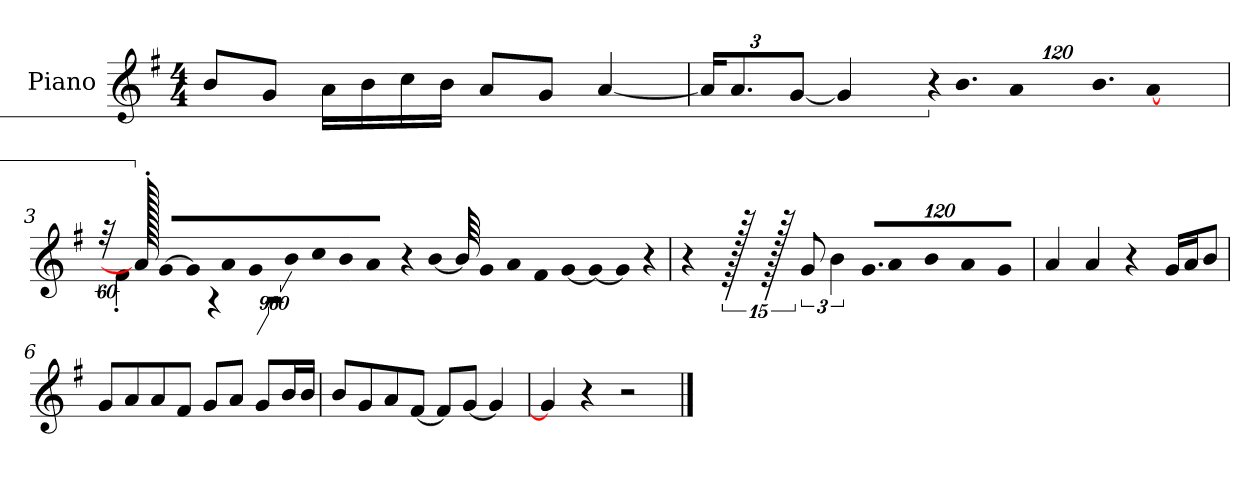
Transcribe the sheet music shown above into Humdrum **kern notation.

**kern
*part1
*staff1
*I"Piano
*I'P-no
*clefG2
*k[f#]
*M4/4
*MM90
=1
8b/L
8g/J
16a\LL
16b\
16cc\
16b\JJ
8a/L
8g/J
[4a/
=2
*Xbrackettup
24a/KL]
12.a/
[12g/J
4g/]
*brackettup
!LO:N:vis=32
640%23r
!LO:N:vis=16.
960%103b/KL
!LO:N:vis=8
960%137a/
!LO:N:vis=16.
960%103b/L
[384%41a/J
=3
!LO:N:vis=32
*^
1920%53r	1920ryy
.	4f#'\
1920a'/]	.
!LO:N:vis=32	!
[1920%53g/KKL	.
!LO:N:vis=8	!
640%71g/]	.
!LO:N:vis=16	!
1920%107a/L	.
!LO:N:vis=16	!
1920%107g/	.
.	4r
!LO:N:vis=16	!
1920%107b/	.
!LO:N:vis=16	!
1920%107cc/	.
!LO:N:vis=32	!
1920%53b/K	.
!LO:N:vis=16	!
1920%107a/JJ	.
!LO:N:vis=32	!
1920%53r	.
[1920%53b/KLL	1920%959r
120b/KLL]	.
!LO:N:vis=16	!
1920%137g/	.
!LO:N:vis=32	!
640%23a/K	.
!LO:N:vis=16	!
1920%137f#/	.
!LO:N:vis=16	!
[1920%137g/J	.
!LO:N:vis=8	!
960%137g/_	.
!LO:N:vis=32	!
640%23g/Jkk]	.
480%17r	.
.	1920ryy
*v	*v
!!LO:LB:g=z
=4
4r
1920r
1920r
12g/
6b\
*Xbrackettup
!LO:N:vis=16.
960%103g/LL
!LO:N:vis=32
640%23a/K
!LO:N:vis=16
1920%137b/J
!LO:N:vis=8
960%137a/
!LO:N:vis=8
960%137g/J
=5
4a/
4a/
4r
16g/LL
16a/J
8b/J
=6
8g/L
8a/
8a/
8f#/J
8g/L
8a/J
8g/L
16b/L
16b/JJ
=7
8b/L
8g/
8a/
[8f#/J
8f#/L]
[8g/J
4g/]
=8
4g/]
4r
2r
==
*-
